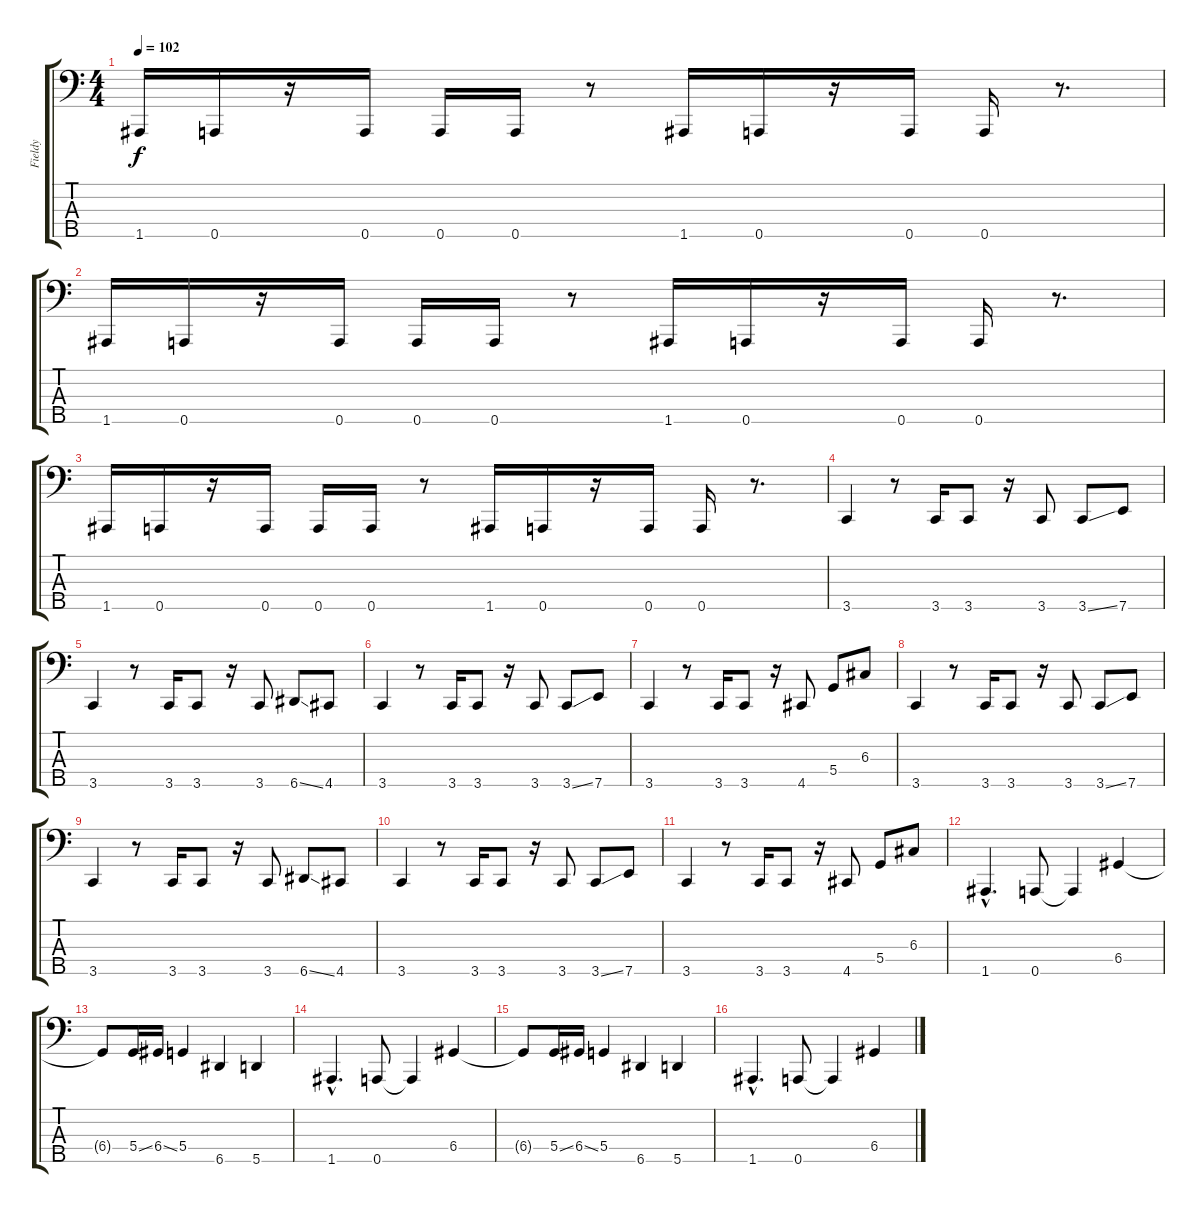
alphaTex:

\track ("Fieldy" "Fieldy") {instrument slapbass1}
\staff {score tabs}
\tuning (F2 C2 G1 D1 A0) {hide}
\ts (4 4)
\tempo 102
\clef f4
\ks c
1.5.16{dy f} 0.5.16 r.16 0.5.16 0.5.16 0.5.16 r.8 1.5.16 0.5.16 r.16 0.5.16 0.5.16 r.8{d} |
1.5.16 0.5.16 r.16 0.5.16 0.5.16 0.5.16 r.8 1.5.16 0.5.16 r.16 0.5.16 0.5.16 r.8{d} |
1.5.16 0.5.16 r.16 0.5.16 0.5.16 0.5.16 r.8 1.5.16 0.5.16 r.16 0.5.16 0.5.16 r.8{d} |
3.5.4 r.8 3.5.16 3.5.8 r.16 3.5.8 3.5{ss}.8 7.5.8 |
3.5.4 r.8 3.5.16 3.5.8 r.16 3.5.8 6.5{ss}.8 4.5.8 |
3.5.4 r.8 3.5.16 3.5.8 r.16 3.5.8 3.5{ss}.8 7.5.8 |
3.5.4 r.8 3.5.16 3.5.8 r.16 4.5.8 5.4.8 6.3.8 |
3.5.4 r.8 3.5.16 3.5.8 r.16 3.5.8 3.5{ss}.8 7.5.8 |
3.5.4 r.8 3.5.16 3.5.8 r.16 3.5.8 6.5{ss}.8 4.5.8 |
3.5.4 r.8 3.5.16 3.5.8 r.16 3.5.8 3.5{ss}.8 7.5.8 |
3.5.4 r.8 3.5.16 3.5.8 r.16 4.5.8 5.4.8 6.3.8 |
1.5{hac}.4{d} 0.5.8 0.5{t}.4 6.4.4 |
6.4{t}.8 5.4{ss}.16 6.4{ss}.16 5.4.4 6.5.4 5.5.4 |
1.5{hac}.4{d} 0.5.8 0.5{t}.4 6.4.4 |
6.4{t}.8 5.4{ss}.16 6.4{ss}.16 5.4.4 6.5.4 5.5.4 |
1.5{hac}.4{d} 0.5.8 0.5{t}.4 6.4.4
